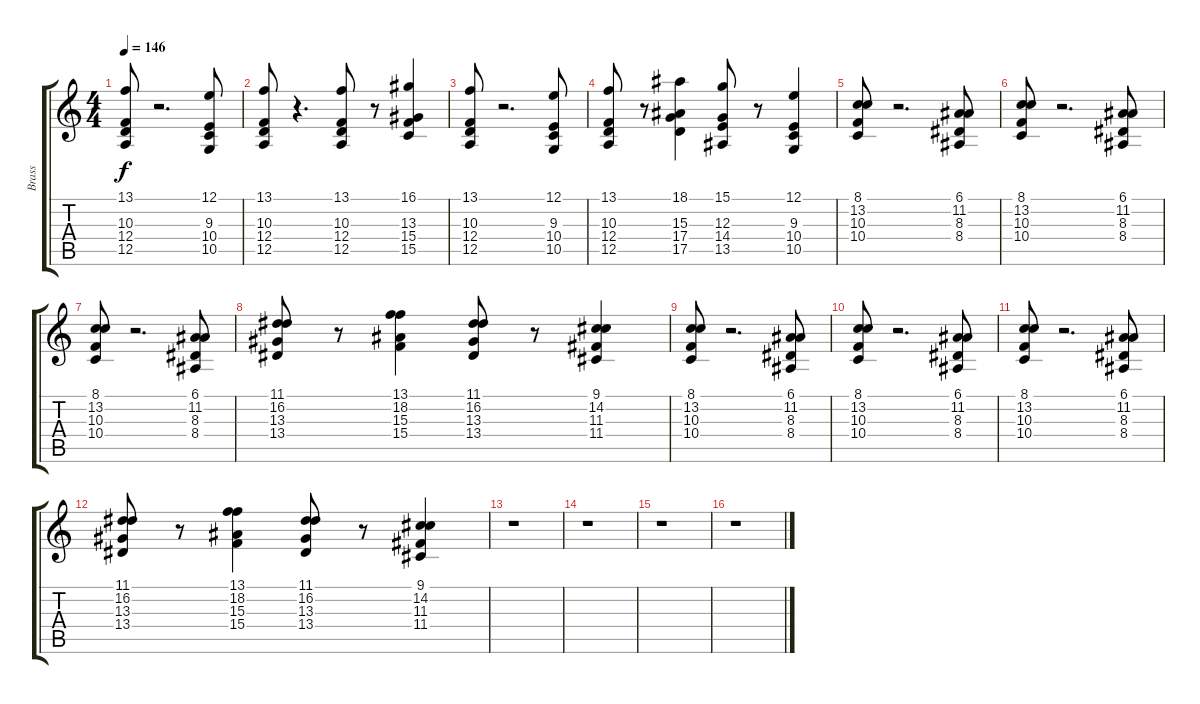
\track ("Brass" "Brass") {instrument brasssection}
\staff {score tabs}
\tuning (E4 B3 G3 D3 A2 E2) {hide}
\ts (4 4)
\tempo 146
\clef g2
\ks c
(13.1 10.3 12.4 12.5).8{dy f} r.2{d} (12.1 9.3 10.4 10.5).8 |
(13.1 10.3 12.4 12.5).8 r.4{d} (13.1 10.3 12.4 12.5).8 r.8 (16.1 13.3 15.4 15.5).4 |
(13.1 10.3 12.4 12.5).8 r.2{d} (12.1 9.3 10.4 10.5).8 |
(13.1 10.3 12.4 12.5).8 r.8 (18.1 15.3 17.4 17.5).4 (15.1 12.3 14.4 13.5).8 r.8 (12.1 9.3 10.4 10.5).4 |
(8.1 13.2 10.3 10.4).8 r.2{d} (6.1 11.2 8.3 8.4).8 |
(8.1 13.2 10.3 10.4).8 r.2{d} (6.1 11.2 8.3 8.4).8 |
(8.1 13.2 10.3 10.4).8 r.2{d} (6.1 11.2 8.3 8.4).8 |
(11.1 16.2 13.3 13.4).8 r.8 (13.1 18.2 15.3 15.4).4 (11.1 16.2 13.3 13.4).8 r.8 (9.1 14.2 11.3 11.4).4 |
(8.1 13.2 10.3 10.4).8 r.2{d} (6.1 11.2 8.3 8.4).8 |
(8.1 13.2 10.3 10.4).8 r.2{d} (6.1 11.2 8.3 8.4).8 |
(8.1 13.2 10.3 10.4).8 r.2{d} (6.1 11.2 8.3 8.4).8 |
(11.1 16.2 13.3 13.4).8 r.8 (13.1 18.2 15.3 15.4).4 (11.1 16.2 13.3 13.4).8 r.8 (9.1 14.2 11.3 11.4).4 |
r.1 |
r.1 |
r.1 |
r.1
